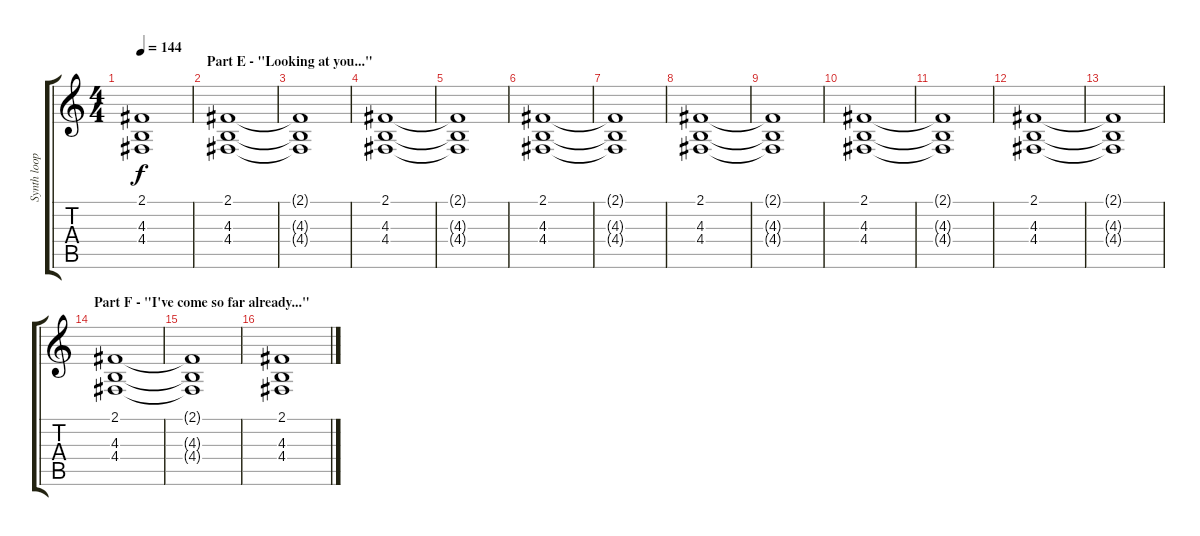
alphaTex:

\track ("Synth loop 2" "Synth loop") {instrument drawbarorgan}
\staff {score tabs}
\tuning (E4 B3 G3 D3 A2 E2) {hide}
\ts (4 4)
\tempo 144
\clef g2
\ks c
(2.1{t} 4.3{t} 4.4{t}).1{dy f} |
\section ("" "Part E - \"Looking at you...\"")
(2.1 4.3 4.4).1 |
(2.1{t} 4.3{t} 4.4{t}).1 |
(2.1 4.3 4.4).1 |
(2.1{t} 4.3{t} 4.4{t}).1 |
(2.1 4.3 4.4).1 |
(2.1{t} 4.3{t} 4.4{t}).1 |
(2.1 4.3 4.4).1 |
(2.1{t} 4.3{t} 4.4{t}).1 |
(2.1 4.3 4.4).1 |
(2.1{t} 4.3{t} 4.4{t}).1 |
(2.1 4.3 4.4).1 |
(2.1{t} 4.3{t} 4.4{t}).1 |
\section ("" "Part F - \"I've come so far already...\"")
(2.1 4.3 4.4).1 |
(2.1{t} 4.3{t} 4.4{t}).1 |
(2.1 4.3 4.4).1
